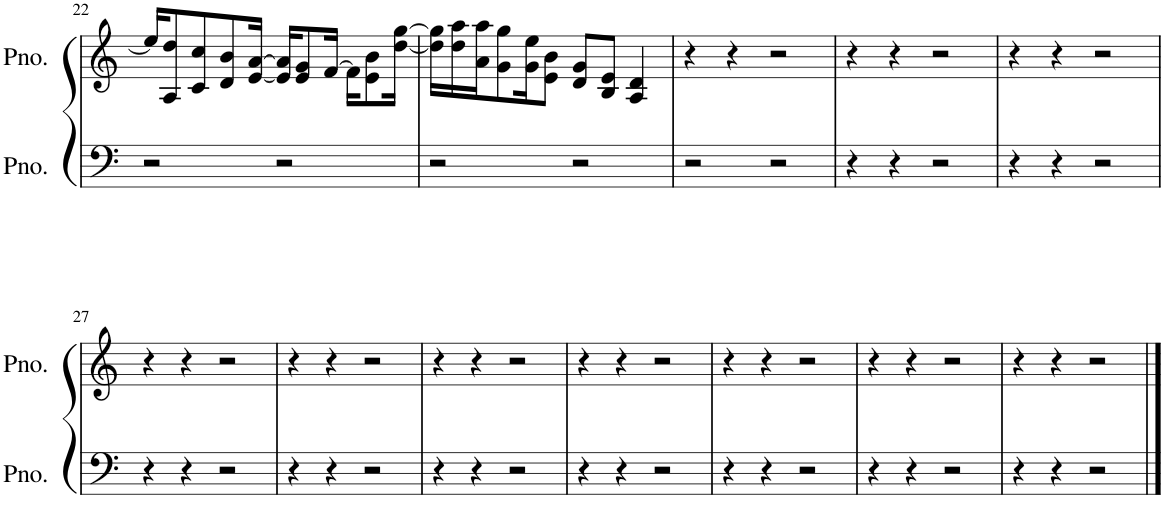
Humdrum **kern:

**kern	**kern
*part2	*part1
*staff2	*staff1
*I"Piano	*I"Piano
*I'Pno.	*I'Pno.
!!LO:PB:g=z
*clefF4	*clefG2
*k[]	*k[]
*M4/4	*M4/4
=22	=22
2r	16ee/KL]
.	8A/ 8dd/
.	8c/ 8cc/
.	8d/ 8b/
.	[16e/ [16a/Jk
2r	16e/] 16a/]KL
.	8e/ 8g/
.	[16f/Jk
.	16f\KL]
.	8e\ 8b\
.	[16dd\ [16gg\Jk
=23	=23
2r	16dd\] 16gg\]LL
.	16dd\ 16aa\
.	16a\ 16aa\J
.	8g\ 8gg\
.	16g\ 16ee\K
.	8e\ 8b\J
2r	8d/ 8g/L
.	8B/ 8e/J
.	4A/ 4d/
=24	=24
2r	4r
.	4r
2r	2r
=25	=25
4r	4r
4r	4r
2r	2r
=26	=26
4r	4r
4r	4r
2r	2r
!!LO:LB:g=z
=27	=27
4r	4r
4r	4r
2r	2r
=28	=28
4r	4r
4r	4r
2r	2r
=29	=29
4r	4r
4r	4r
2r	2r
=30	=30
4r	4r
4r	4r
2r	2r
=31	=31
4r	4r
4r	4r
2r	2r
=32	=32
4r	4r
4r	4r
2r	2r
=33	=33
4r	4r
4r	4r
2r	2r
==	==
*-	*-
